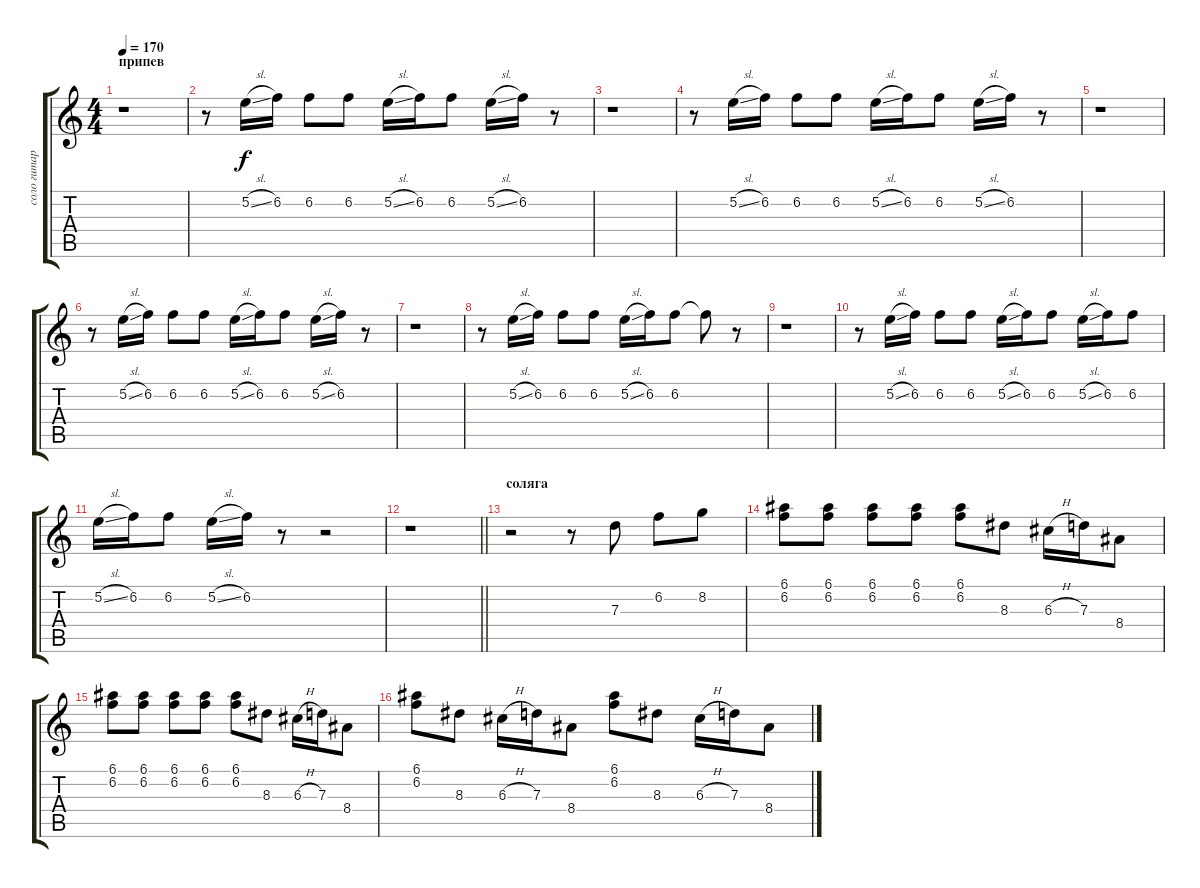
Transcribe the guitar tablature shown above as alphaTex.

\track ("соло гитара" "соло гитар") {instrument distortionguitar}
\staff {score tabs}
\tuning (E4 B3 G3 D3 A2 E2) {hide}
\ts (4 4)
\section ("" "припев")
\tempo 170
\clef g2
\ks c
r.1{dy f} |
r.8 5.2{sl}.16 6.2.16 6.2.8 6.2.8 5.2{sl}.16 6.2.16 6.2.8 5.2{sl}.16 6.2.16 r.8 |
r.1 |
r.8 5.2{sl}.16 6.2.16 6.2.8 6.2.8 5.2{sl}.16 6.2.16 6.2.8 5.2{sl}.16 6.2.16 r.8 |
r.1 |
r.8 5.2{sl}.16 6.2.16 6.2.8 6.2.8 5.2{sl}.16 6.2.16 6.2.8 5.2{sl}.16 6.2.16 r.8 |
r.1 |
r.8 5.2{sl}.16 6.2.16 6.2.8 6.2.8 5.2{sl}.16 6.2.16 6.2.8 6.2{t}.8 r.8 |
r.1 |
r.8 5.2{sl}.16 6.2.16 6.2.8 6.2.8 5.2{sl}.16 6.2.16 6.2.8 5.2{sl}.16 6.2.16 6.2.8 |
5.2{sl}.16 6.2.16 6.2.8 5.2{sl}.16 6.2.16 r.8 r.2 |
\barLineRight lightlight
r.1 |
\section ("" "соляга")
r.2 r.8 7.3.8 6.2.8 8.2.8 |
(6.1 6.2).8 (6.1 6.2).8 (6.1 6.2).8 (6.1 6.2).8 (6.1 6.2).8 8.3.8 6.3{h}.16 7.3.16 8.4.8 |
(6.1 6.2).8 (6.1 6.2).8 (6.1 6.2).8 (6.1 6.2).8 (6.1 6.2).8 8.3.8 6.3{h}.16 7.3.16 8.4.8 |
(6.1 6.2).8 8.3.8 6.3{h}.16 7.3.16 8.4.8 (6.1 6.2).8 8.3.8 6.3{h}.16 7.3.16 8.4.8
